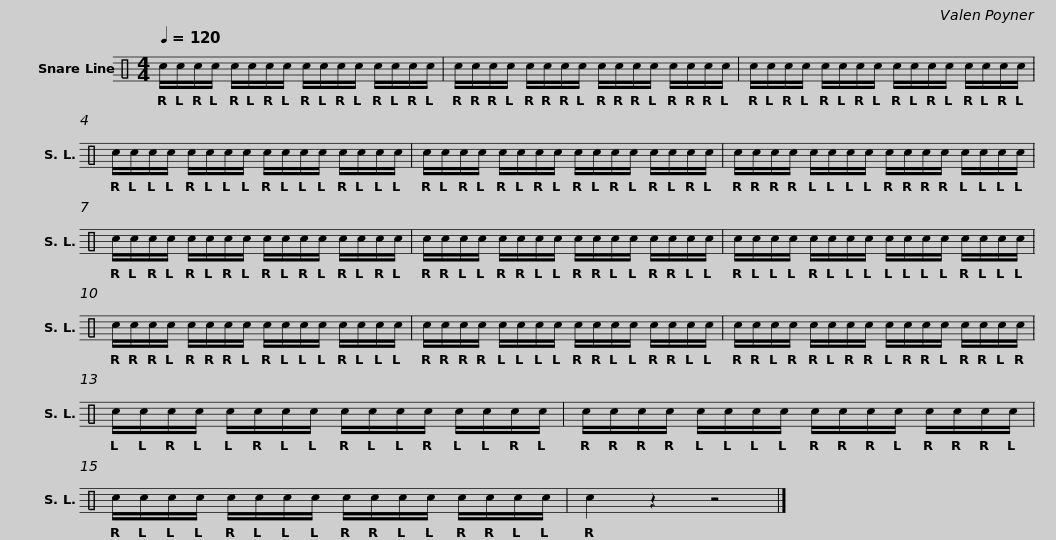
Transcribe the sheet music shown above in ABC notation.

X:1
L:1/8
Q:1/4=120
M:4/4
I:linebreak $
K:C
V:1 perc
K:none
V:1
 c/c/c/c/ c/c/c/c/ c/c/c/c/ c/c/c/c/ | c/c/c/c/ c/c/c/c/ c/c/c/c/ c/c/c/c/ | c/c/c/c/ c/c/c/c/ c/c/c/c/ c/c/c/c/ |$ c/c/c/c/ c/c/c/c/ c/c/c/c/ c/c/c/c/ | c/c/c/c/ c/c/c/c/ c/c/c/c/ c/c/c/c/ | %5
 c/c/c/c/ c/c/c/c/ c/c/c/c/ c/c/c/c/ |$ c/c/c/c/ c/c/c/c/ c/c/c/c/ c/c/c/c/ | c/c/c/c/ c/c/c/c/ c/c/c/c/ c/c/c/c/ | c/c/c/c/ c/c/c/c/ c/c/c/c/ c/c/c/c/ |$ c/c/c/c/ c/c/c/c/ c/c/c/c/ c/c/c/c/ | %10
 c/c/c/c/ c/c/c/c/ c/c/c/c/ c/c/c/c/ | c/c/c/c/ c/c/c/c/ c/c/c/c/ c/c/c/c/ |$ c/c/c/c/ c/c/c/c/ c/c/c/c/ c/c/c/c/ | c/c/c/c/ c/c/c/c/ c/c/c/c/ c/c/c/c/ | c/c/c/c/ c/c/c/c/ c/c/c/c/ c/c/c/c/ | %15
 c2 z2 z4 |] %16
